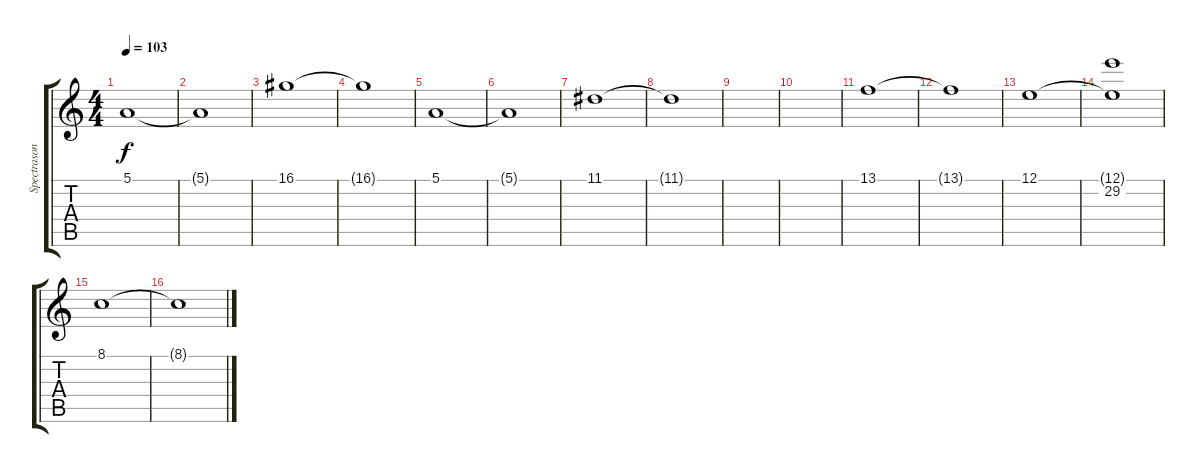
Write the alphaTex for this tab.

\track ("Spectrasonics Omnisphere" "Spectrason") {instrument vibraphone}
\staff {score tabs}
\tuning (E4 B3 G3 D3 A2 E2) {hide}
\ts (4 4)
\tempo 103
\clef g2
\ks c
5.1.1{dy f instrument synthstrings2} |
5.1{t}.1 |
16.1.1 |
16.1{t}.1 |
5.1.1 |
5.1{t}.1 |
11.1.1 |
11.1{t}.1 |
|
|
13.1.1{instrument synthstrings2} |
13.1{t}.1 |
12.1.1 |
(12.1{t} 29.2).1 |
8.1.1 |
8.1{t}.1
